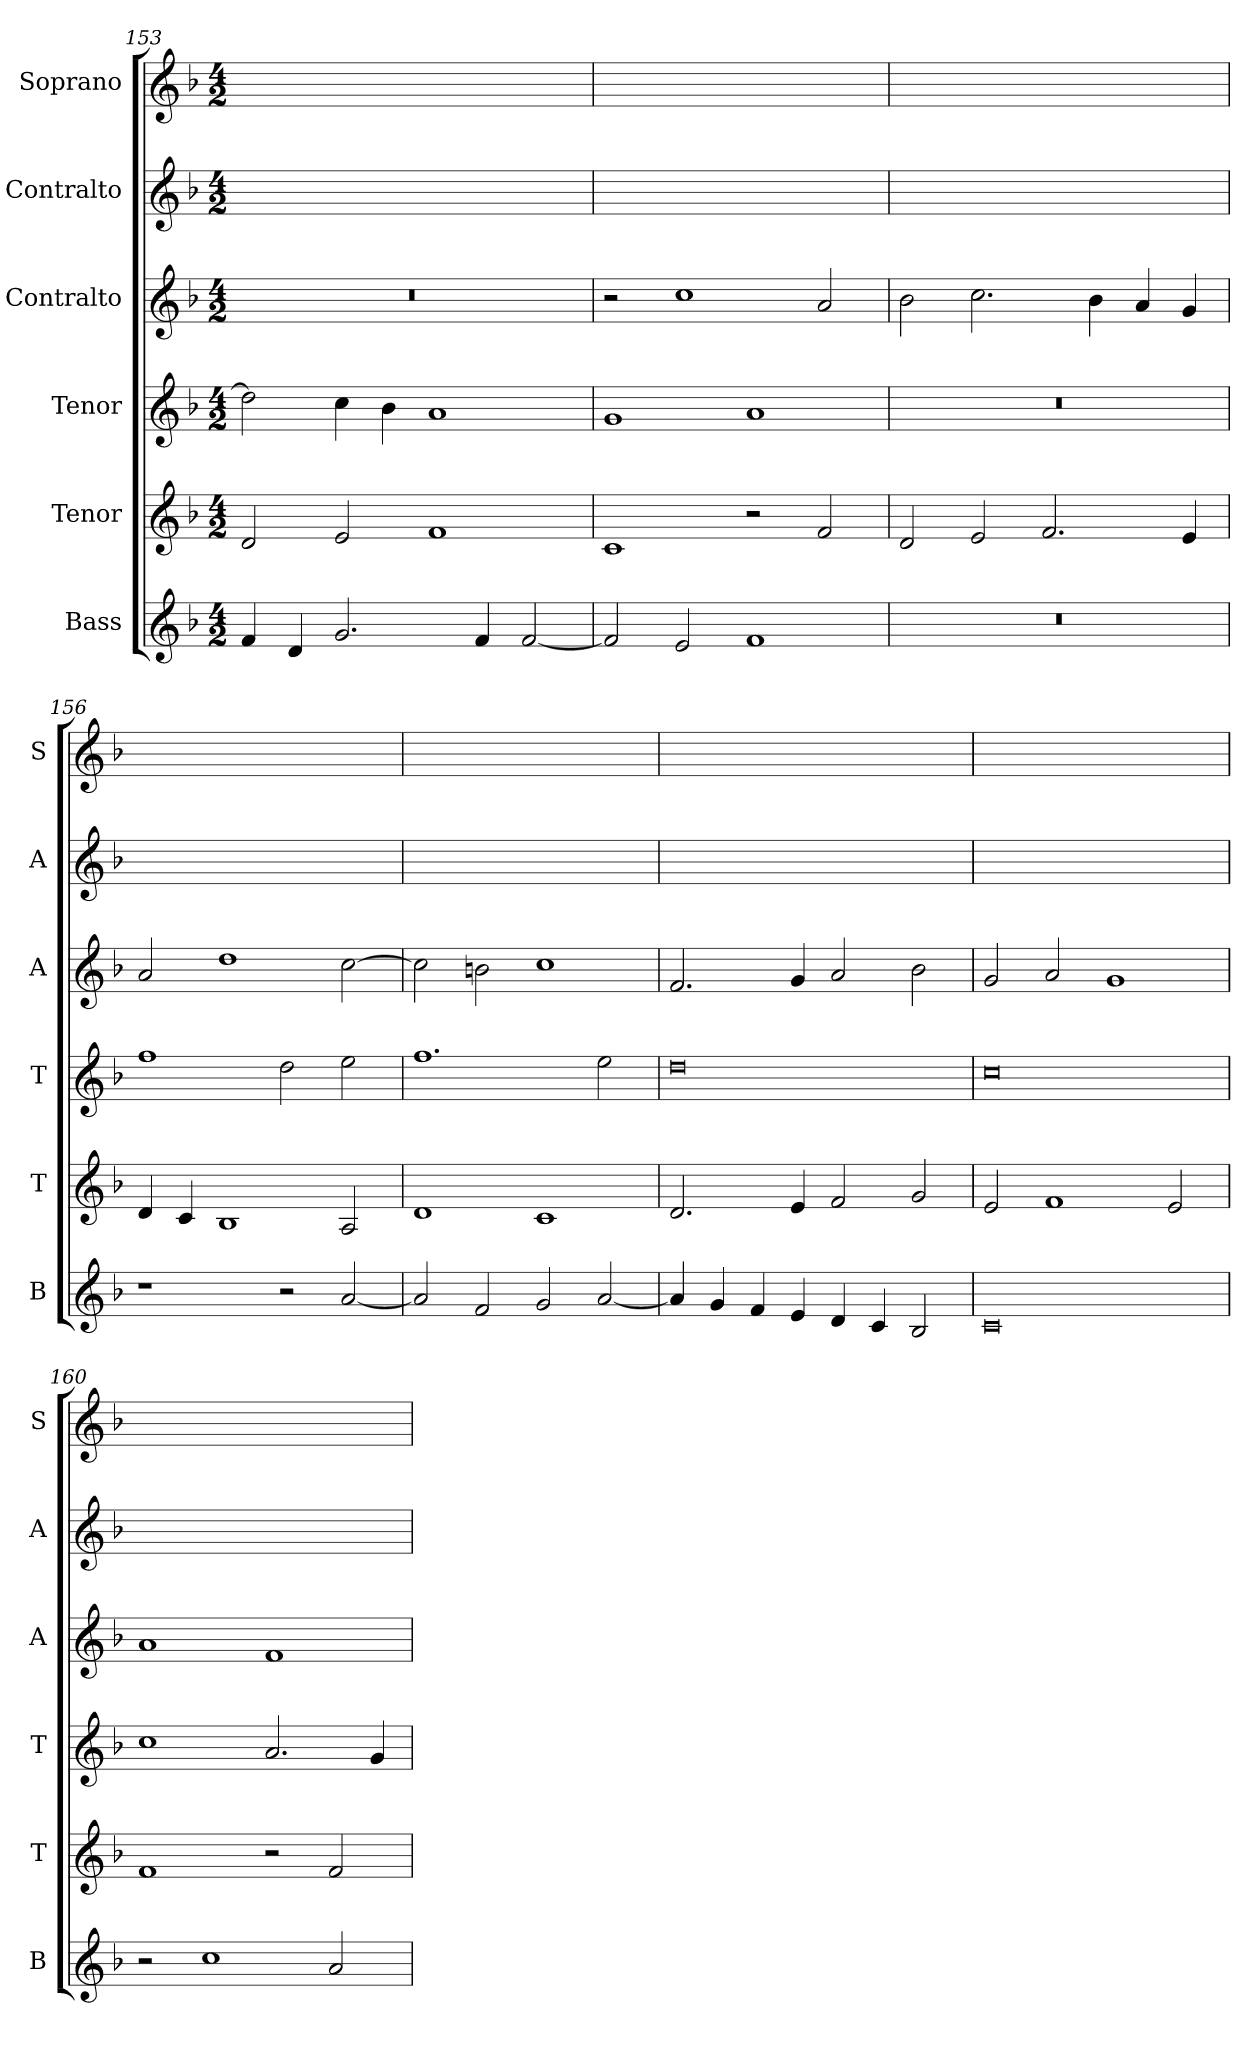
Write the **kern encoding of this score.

**kern	**kern	**kern	**kern	**kern	**kern
*part6	*part5	*part4	*part3	*part2	*part1
*staff6	*staff5	*staff4	*staff3	*staff2	*staff1
*I"Bass	*I"Tenor	*I"Tenor	*I"Contralto	*I"Contralto	*I"Soprano
*I'B	*I'T	*I'T	*I'A	*I'A	*I'S
*clefG2	*clefG2	*clefG2	*clefG2	*clefG2	*clefG2
*k[b-]	*k[b-]	*k[b-]	*k[b-]	*k[b-]	*k[b-]
*F:ion	*F:ion	*F:ion	*F:ion	*F:ion	*F:ion
*M4/2	*M4/2	*M4/2	*M4/2	*M4/2	*M4/2
=153	=153	=153	=153	=153	=153
4f	2d	2dd]	0r	0ryy	0ryy
4d	.	.	.	.	.
2.g	2e	4cc	.	.	.
.	.	4b-	.	.	.
.	1f	1a	.	.	.
4f	.	.	.	.	.
[2f	.	.	.	.	.
=154	=154	=154	=154	=154	=154
2f]	1c	1g	2r	0ryy	0ryy
2e	.	.	1cc	.	.
1f	2r	1a	.	.	.
.	2f	.	2a	.	.
=155	=155	=155	=155	=155	=155
0r	2d	0r	2b-	0ryy	0ryy
.	2e	.	2.cc	.	.
.	2.f	.	.	.	.
.	.	.	4b-	.	.
.	.	.	4a	.	.
.	4e	.	4g	.	.
=156	=156	=156	=156	=156	=156
1r	4d	1ff	2a	0ryy	0ryy
.	4c	.	.	.	.
.	1B-	.	1dd	.	.
2r	.	2dd	.	.	.
[2a	2A	2ee	[2cc	.	.
=157	=157	=157	=157	=157	=157
2a]	1d	1.ff	2cc]	0ryy	0ryy
2f	.	.	2bn	.	.
2g	1c	.	1cc	.	.
[2a	.	2ee	.	.	.
=158	=158	=158	=158	=158	=158
4a]	2.d	0dd	2.f	0ryy	0ryy
4g	.	.	.	.	.
4f	.	.	.	.	.
4e	4e	.	4g	.	.
4d	2f	.	2a	.	.
4c	.	.	.	.	.
2B-	2g	.	2b-	.	.
=159	=159	=159	=159	=159	=159
0c	2e	0cc	2g	0ryy	0ryy
.	1f	.	2a	.	.
.	.	.	1g	.	.
.	2e	.	.	.	.
=160	=160	=160	=160	=160	=160
2r	1f	1cc	1a	0ryy	0ryy
1cc	.	.	.	.	.
.	2r	2.a	1f	.	.
2a	2f	.	.	.	.
.	.	4g	.	.	.
=	=	=	=	=	=
*-	*-	*-	*-	*-	*-
